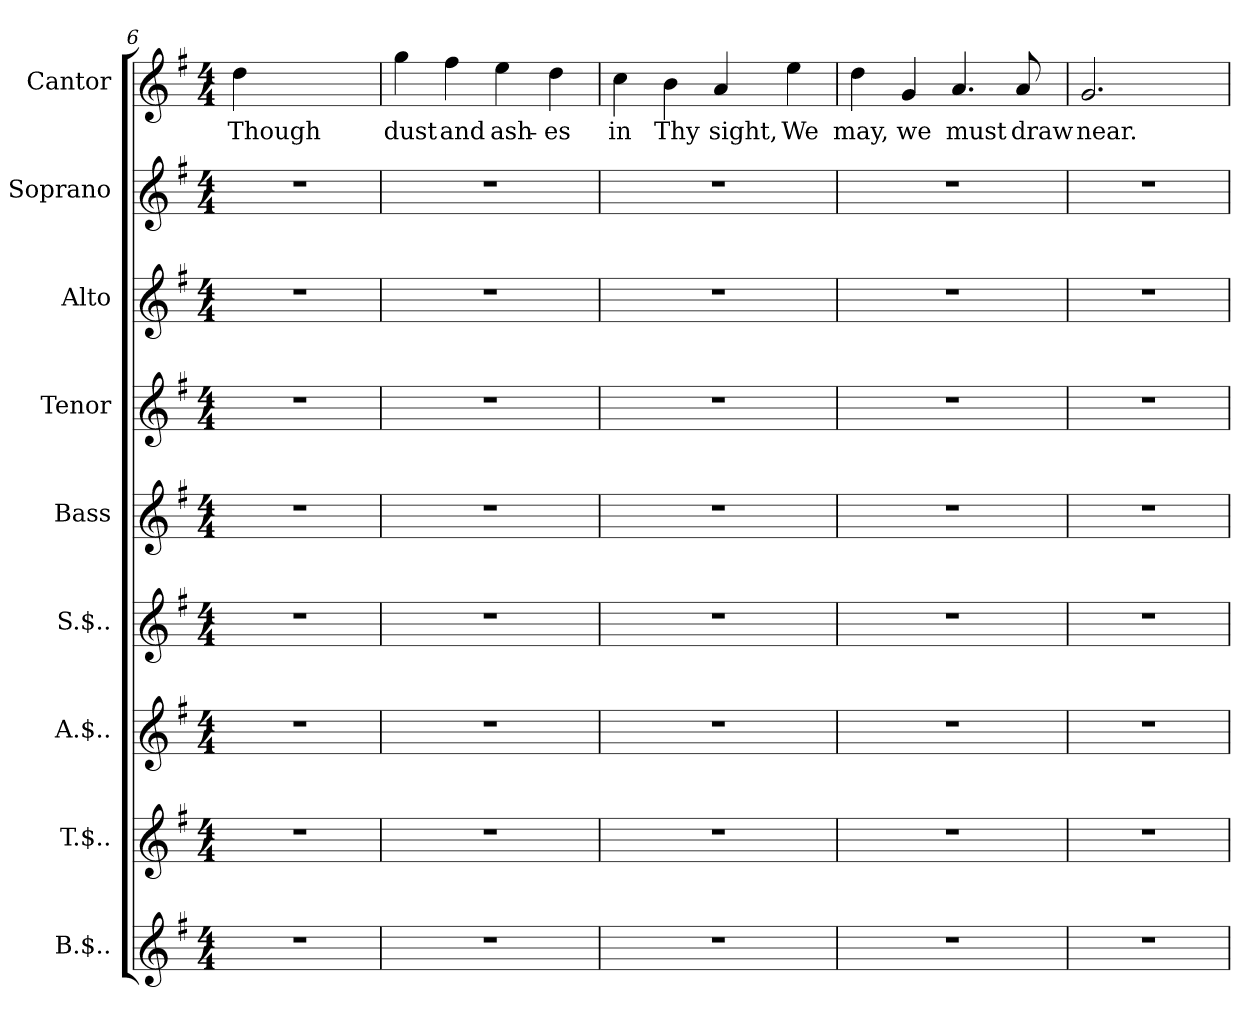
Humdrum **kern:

**kern	**kern	**kern	**kern	**kern	**kern	**kern	**kern	**kern	**text
*part9	*part8	*part7	*part6	*part5	*part4	*part3	*part2	*part1	*part1
*staff9	*staff8	*staff7	*staff6	*staff5	*staff4	*staff3	*staff2	*staff1	*staff1
*I"B.$..	*I"T.$..	*I"A.$..	*I"S.$..	*I"Bass	*I"Tenor	*I"Alto	*I"Soprano	*I"Cantor	*
*I'B.$..	*I'T.$..	*I'A.$..	*I'S.$..	*I'B.	*I'T.	*I'A.	*I'S.	*I'C.	*
!!LO:LB:g=z
*clefG2	*clefG2	*clefG2	*clefG2	*clefG2	*clefG2	*clefG2	*clefG2	*clefG2	*
*k[f#]	*k[f#]	*k[f#]	*k[f#]	*k[f#]	*k[f#]	*k[f#]	*k[f#]	*k[f#]	*
*G:	*G:	*G:	*G:	*G:	*G:	*G:	*G:	*G:	*
*M4/4	*M4/4	*M4/4	*M4/4	*M4/4	*M4/4	*M4/4	*M4/4	*M4/4	*
=6	=6	=6	=6	=6	=6	=6	=6	=6	=6
!	!	!	!	!	!	!	!	!	!LO:LY:b
1r	1r	1r	1r	1r	1r	1r	1r	4dd\	Though
.	.	.	.	.	.	.	.	2.ryy	.
=7	=7	=7	=7	=7	=7	=7	=7	=7	=7
!	!	!	!	!	!	!	!	!	!LO:LY:b
1r	1r	1r	1r	1r	1r	1r	1r	4gg\	dust
!	!	!	!	!	!	!	!	!	!LO:LY:b
.	.	.	.	.	.	.	.	4ff#\	and
!	!	!	!	!	!	!	!	!	!LO:LY:b
.	.	.	.	.	.	.	.	4ee\	ash-
!	!	!	!	!	!	!	!	!	!LO:LY:b
.	.	.	.	.	.	.	.	4dd\	-es
=8	=8	=8	=8	=8	=8	=8	=8	=8	=8
!	!	!	!	!	!	!	!	!	!LO:LY:b
1r	1r	1r	1r	1r	1r	1r	1r	4cc\	in
!	!	!	!	!	!	!	!	!	!LO:LY:b
.	.	.	.	.	.	.	.	4b\	Thy
!	!	!	!	!	!	!	!	!	!LO:LY:b
.	.	.	.	.	.	.	.	4a/	sight,
!	!	!	!	!	!	!	!	!	!LO:LY:b
.	.	.	.	.	.	.	.	4ee\	We
=9	=9	=9	=9	=9	=9	=9	=9	=9	=9
!	!	!	!	!	!	!	!	!	!LO:LY:b
1r	1r	1r	1r	1r	1r	1r	1r	4dd\	may,
!	!	!	!	!	!	!	!	!	!LO:LY:b
.	.	.	.	.	.	.	.	4g/	we
!	!	!	!	!	!	!	!	!	!LO:LY:b
.	.	.	.	.	.	.	.	4.a/	must
!	!	!	!	!	!	!	!	!	!LO:LY:b
.	.	.	.	.	.	.	.	8a/	draw
=10	=10	=10	=10	=10	=10	=10	=10	=10	=10
!	!	!	!	!	!	!	!	!	!LO:LY:b
1r	1r	1r	1r	1r	1r	1r	1r	2.g/	near.
.	.	.	.	.	.	.	.	4ryy	.
=!	=!	=!	=!	=!	=!	=!	=!	=!	=!
*-	*-	*-	*-	*-	*-	*-	*-	*-	*-
